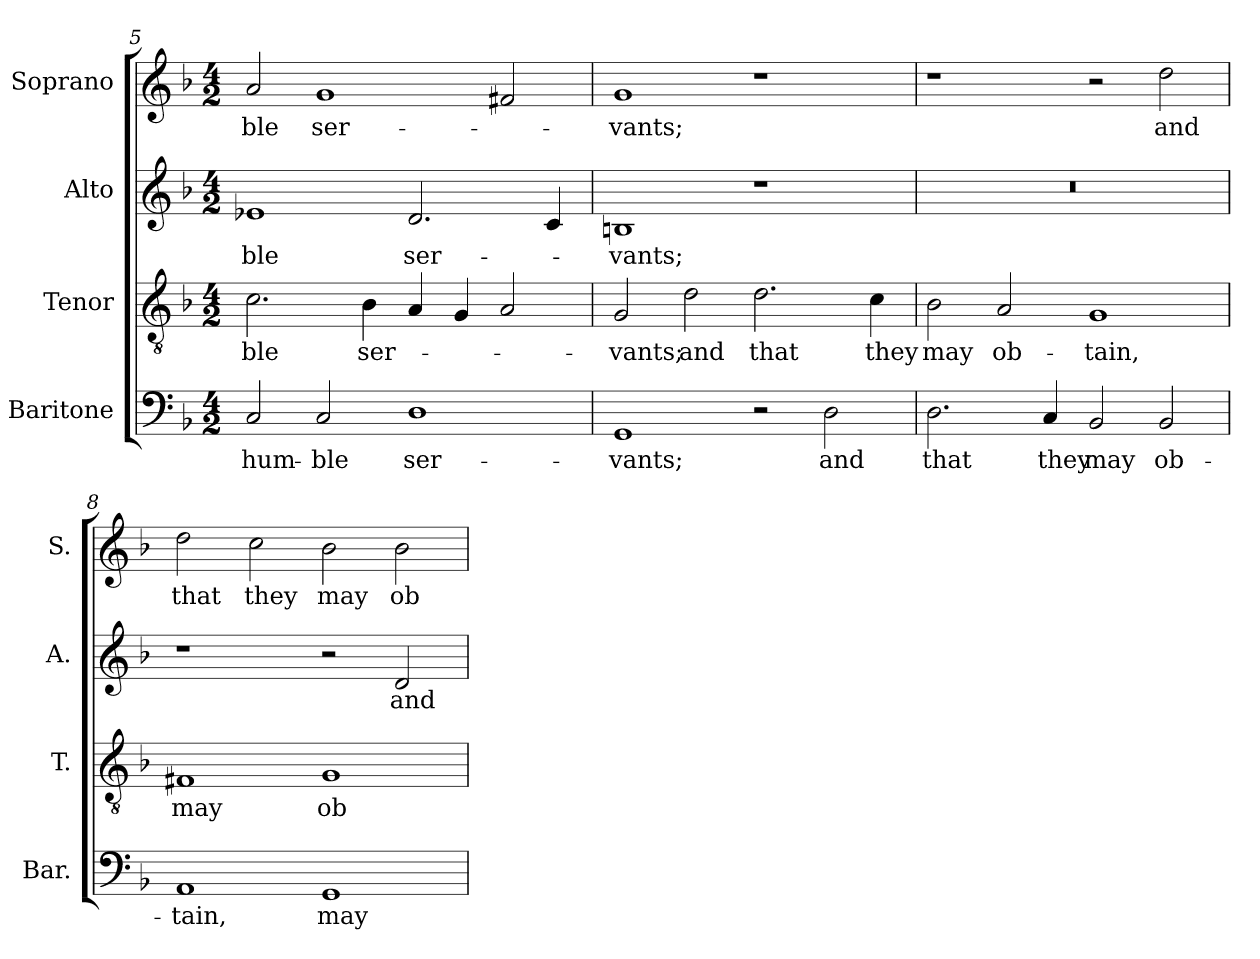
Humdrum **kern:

**kern	**text	**kern	**text	**kern	**text	**kern	**text
*part4	*part4	*part3	*part3	*part2	*part2	*part1	*part1
*staff4	*staff4	*staff3	*staff3	*staff2	*staff2	*staff1	*staff1
*I"Baritone	*	*I"Tenor	*	*I"Alto	*	*I"Soprano	*
*I'Bar.	*	*I'T.	*	*I'A.	*	*I'S.	*
!!LO:LB:g=z
*clefF4	*	*clefGv2	*	*clefG2	*	*clefG2	*
*	*	*ITrd7c12	*	*	*	*	*
*k[b-]	*	*k[b-]	*	*k[b-]	*	*k[b-]	*
*F:	*	*F:	*	*F:	*	*F:	*
*M4/2	*	*M4/2	*	*M4/2	*	*M4/2	*
=5	=5	=5	=5	=5	=5	=5	=5
!	!LO:LY:b:color=#000000	!	!	!	!	!	!
!	!	!	!LO:LY:b:color=#000000	!	!	!	!
!	!	!	!	!	!LO:LY:b:color=#000000	!	!
!	!	!	!	!	!	!	!LO:LY:b:color=#000000
2Ci/	hum-	2.Ci\	-ble	1e-Xi	-ble	2ai/	-ble
!	!LO:LY:b:color=#000000	!	!	!	!	!	!
!	!	!	!	!	!	!	!LO:LY:b:color=#000000
2Ci/	-ble	.	.	.	.	1gi	ser-
!	!	!	!LO:LY:b:color=#000000	!	!	!	!
.	.	4BB-i\	ser-	.	.	.	.
!	!LO:LY:b:color=#000000	!	!	!	!	!	!
!	!	!	!	!	!LO:LY:b:color=#000000	!	!
1Di	ser-	4AAi/	.	2.di/	ser-	.	.
.	.	4GGi/	.	.	.	.	.
.	.	2AAi/	.	.	.	2f#Xi/	.
.	.	.	.	4ci/	.	.	.
=6	=6	=6	=6	=6	=6	=6	=6
!	!LO:LY:b:color=#000000	!	!	!	!	!	!
!	!	!	!LO:LY:b:color=#000000	!	!	!	!
!	!	!	!	!	!LO:LY:b:color=#000000	!	!
!	!	!	!	!	!	!	!LO:LY:b:color=#000000
1GGi	-vants;	2GGi/	-vants;	1Bni	-vants;	1gi	-vants;
!	!	!	!LO:LY:b:color=#000000	!	!	!	!
.	.	2Di\	and	.	.	.	.
!	!	!	!LO:LY:b:color=#000000	!	!	!	!
2r	.	2.Di\	that	1r	.	1r	.
!	!LO:LY:b:color=#000000	!	!	!	!	!	!
2Di\	and	.	.	.	.	.	.
!	!	!	!LO:LY:b:color=#000000	!	!	!	!
.	.	4Ci\	they	.	.	.	.
=7	=7	=7	=7	=7	=7	=7	=7
!	!LO:LY:b:color=#000000	!	!	!	!	!	!
!	!	!	!LO:LY:b:color=#000000	!LO:N:vis=1	!	!	!
2.Di\	that	2BB-i\	may	0r	.	1r	.
!	!	!	!LO:LY:b:color=#000000	!	!	!	!
.	.	2AAi/	ob-	.	.	.	.
!	!LO:LY:b:color=#000000	!	!	!	!	!	!
4Ci/	they	.	.	.	.	.	.
!	!LO:LY:b:color=#000000	!	!	!	!	!	!
!	!	!	!LO:LY:b:color=#000000	!	!	!	!
2BB-i/	may	1GGi	-tain,	.	.	2r	.
!	!LO:LY:b:color=#000000	!	!	!	!	!	!
!	!	!	!	!	!	!	!LO:LY:b:color=#000000
2BB-i/	ob-	.	.	.	.	2ddi\	and
=8	=8	=8	=8	=8	=8	=8	=8
!	!LO:LY:b:color=#000000	!	!	!	!	!	!
!	!	!	!LO:LY:b:color=#000000	!	!	!	!
!	!	!	!	!	!	!	!LO:LY:b:color=#000000
1AAi	-tain,	1FF#Xi	may	1r	.	2ddi\	that
!	!	!	!	!	!	!	!LO:LY:b:color=#000000
.	.	.	.	.	.	2cci\	they
!	!LO:LY:b:color=#000000	!	!	!	!	!	!
!	!	!	!LO:LY:b:color=#000000	!	!	!	!
!	!	!	!	!	!	!	!LO:LY:b:color=#000000
1GGi	may	1GGi	ob-	2r	.	2b-i\	may
!	!	!	!	!	!LO:LY:b:color=#000000	!	!
!	!	!	!	!	!	!	!LO:LY:b:color=#000000
.	.	.	.	2di/	and	2b-i\	ob-
=	=	=	=	=	=	=	=
*-	*-	*-	*-	*-	*-	*-	*-
